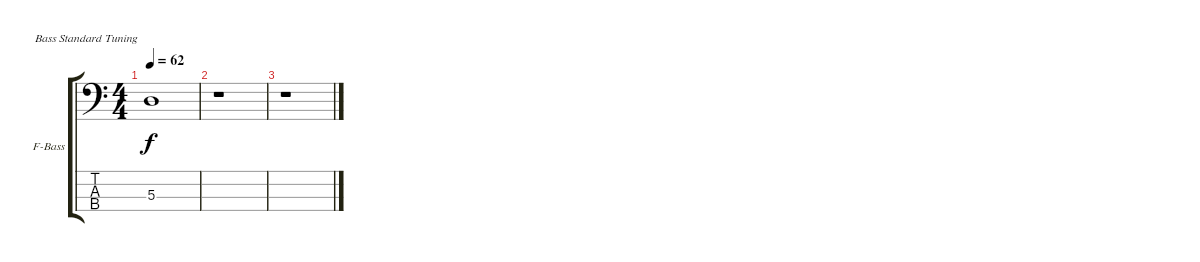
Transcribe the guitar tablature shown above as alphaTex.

\bracketExtendMode groupsimilarinstruments
\firstSystemTrackNameOrientation horizontal
\otherSystemsTrackNameOrientation horizontal
\track ("Бас" "F-Bass") {instrument fretlessbass}
\staff {score tabs}
\tuning (G2 D2 A1 E1)
\ts (4 4)
\tempo 62
\clef f4
\ks c
5.3.1{dy f} |
r.1 |
r.1
